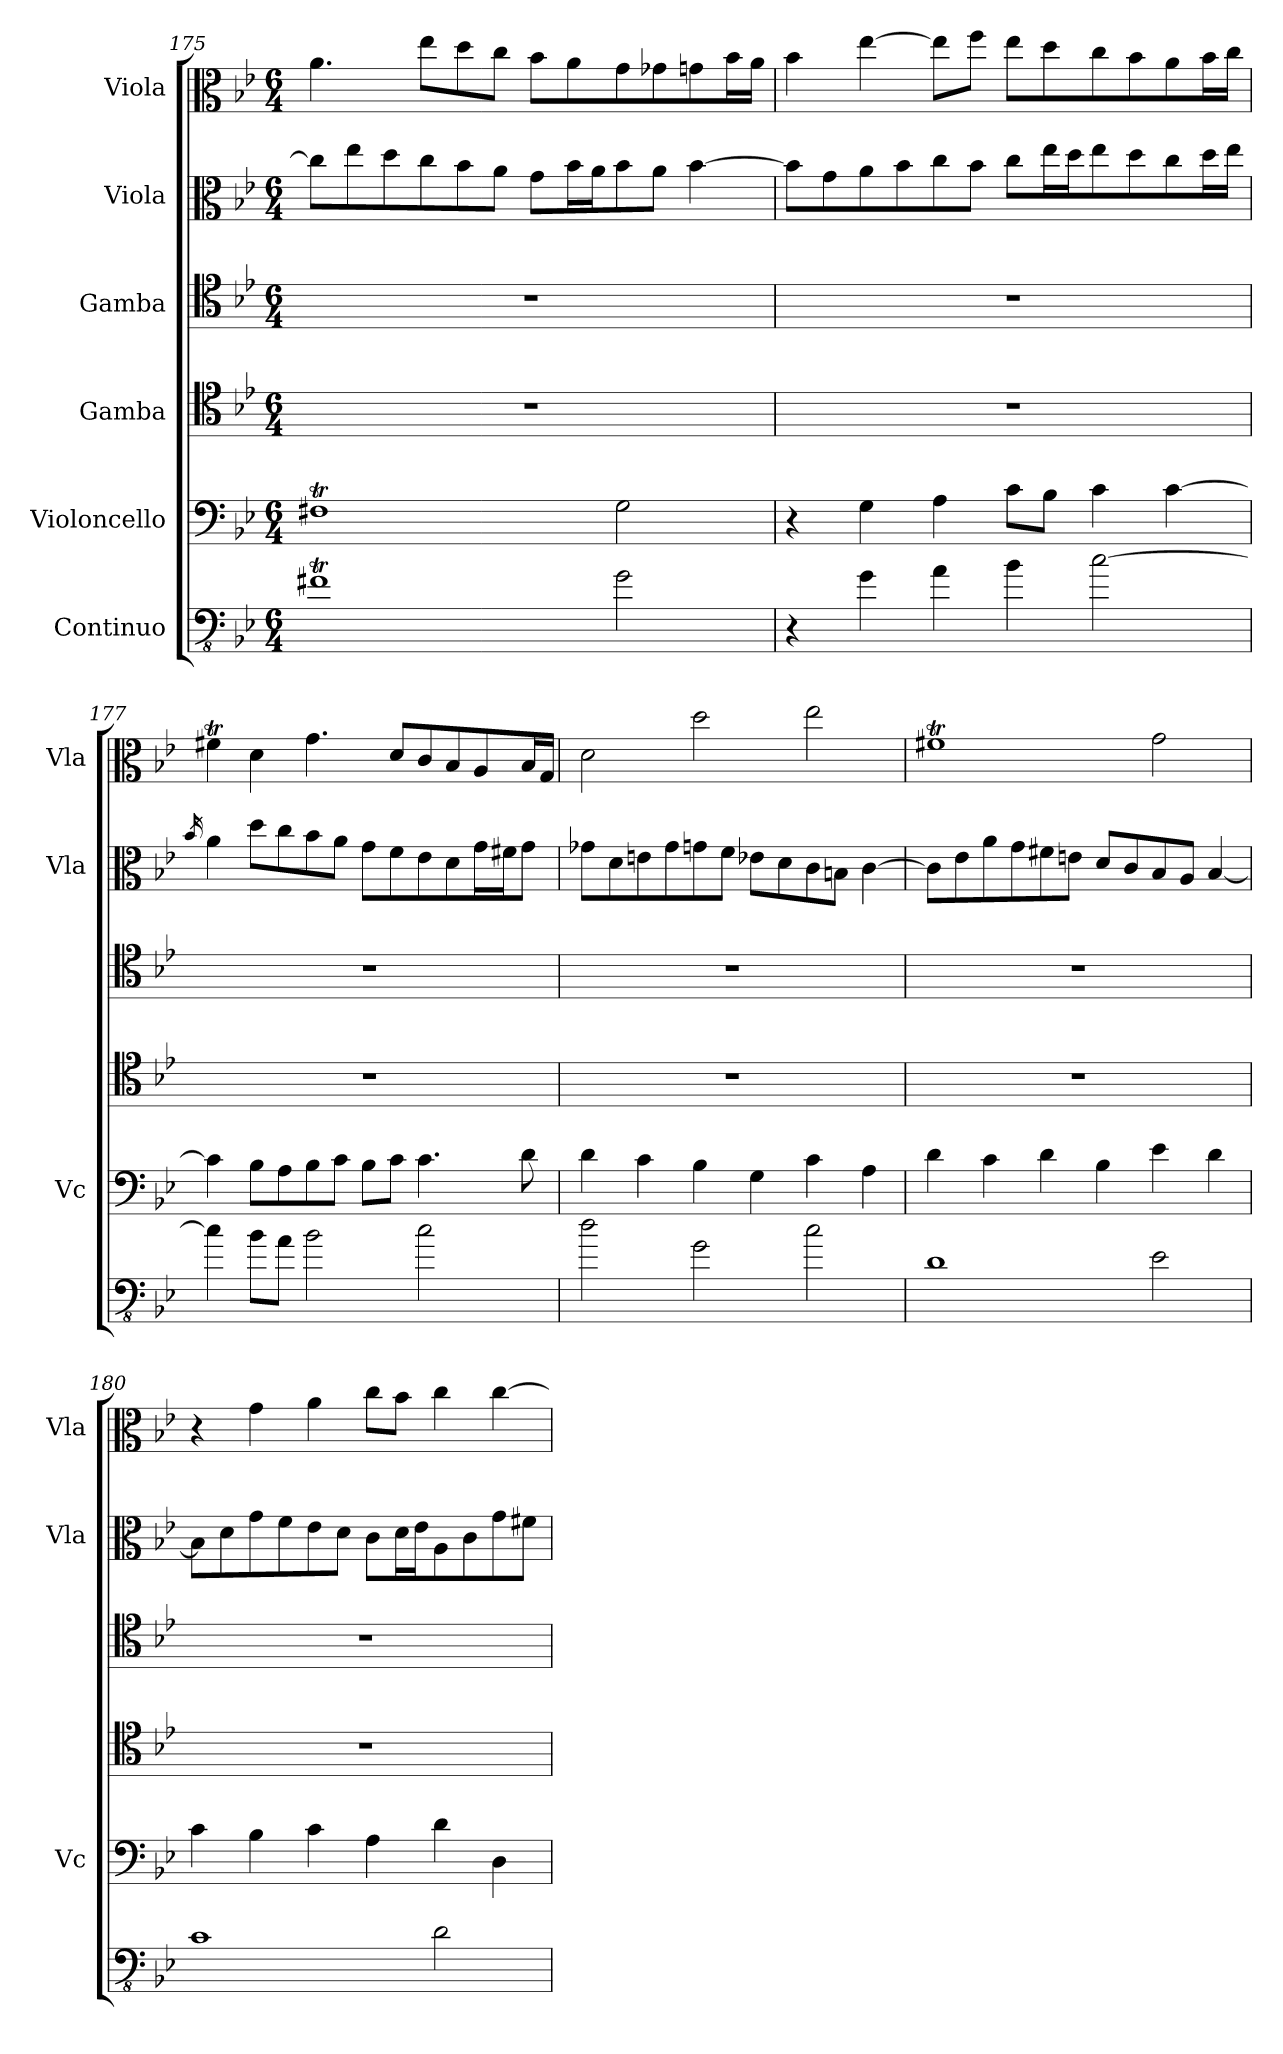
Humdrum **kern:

**kern	**kern	**kern	**kern	**kern	**kern
*part6	*part5	*part4	*part3	*part2	*part1
*staff6	*staff5	*staff4	*staff3	*staff2	*staff1
*I"Continuo	*I"Violoncello	*I"Gamba	*I"Gamba	*I"Viola	*I"Viola
*	*I'Vc	*	*	*I'Vla	*I'Vla
!!LO:PB:g=z
*clefFv4	*clefF4	*clefC4	*clefC4	*clefC3	*clefC3
*ITrd7c12	*	*	*	*	*
*k[b-e-]	*k[b-e-]	*k[b-e-]	*k[b-e-]	*k[b-e-]	*k[b-e-]
*M6/4	*M6/4	*M6/4	*M6/4	*M6/4	*M6/4
=175	=175	=175	=175	=175	=175
1FF#Xt	1F#Xt	1.r	1.r	8cc\L]	4.a\
.	.	.	.	8ee-\	.
.	.	.	.	8dd\	.
.	.	.	.	8cc\	8ee-\L
.	.	.	.	8b-\	8dd\
.	.	.	.	8a\J	8cc\J
.	.	.	.	8g\L	8b-\L
.	.	.	.	16b-\L	8a\
.	.	.	.	16a\J	.
2GG\	2G\	.	.	8b-\	8g\
.	.	.	.	8a\J	8g-X\
.	.	.	.	[4b-\	8gn\
.	.	.	.	.	16b-\L
.	.	.	.	.	16a\JJ
=176	=176	=176	=176	=176	=176
4r	4r	1.r	1.r	8b-\L]	4b-\
.	.	.	.	8g\	.
4GG\	4G\	.	.	8a\	[4ee-\
.	.	.	.	8b-\	.
4AA\	4A\	.	.	8cc\	8ee-\L]
.	.	.	.	8b-\J	8ff\J
4BB-\	8c\L	.	.	8cc\L	8ee-\L
.	8B-\J	.	.	16ee-\L	8dd\
.	.	.	.	16dd\J	.
[2C\	4c\	.	.	8ee-\	8cc\
.	.	.	.	8dd\	8b-\
.	[4c\	.	.	8cc\	8a\
.	.	.	.	16dd\L	16b-\L
.	.	.	.	16ee-\JJ	16cc\JJ
!!LO:LB:g=z
=177	=177	=177	=177	=177	=177
.	.	.	.	16qb-/	.
4C\]	4c\]	1.r	1.r	4a\	4f#Xt\
8BB-\L	8B-\L	.	.	8dd\L	4d\
8AA\J	8A\	.	.	8cc\	.
2BB-\	8B-\	.	.	8b-\	4.g\
.	8c\J	.	.	8a\J	.
.	8B-\L	.	.	8g\L	.
.	8c\J	.	.	8f\	8d/L
2C\	4.c\	.	.	8e-\	8c/
.	.	.	.	8d\	8B-/
.	.	.	.	16g\L	8A/
.	.	.	.	16f#X\J	.
.	8d\	.	.	8g\J	16B-/L
.	.	.	.	.	16G/JJ
=178	=178	=178	=178	=178	=178
2D\	4d\	1.r	1.r	8g-X\L	2d\
.	.	.	.	8d\	.
.	4c\	.	.	8en\	.
.	.	.	.	8g-\	.
2GG\	4B-\	.	.	8gn\	2dd\
.	.	.	.	8f\J	.
.	4G\	.	.	8e-X\L	.
.	.	.	.	8d\	.
2C\	4c\	.	.	8c\	2ee-\
.	.	.	.	8Bn\J	.
.	4A\	.	.	[4c\	.
=179	=179	=179	=179	=179	=179
1DD	4d\	1.r	1.r	8c\L]	1f#Xt
.	.	.	.	8e-\	.
.	4c\	.	.	8a\	.
.	.	.	.	8g\	.
.	4d\	.	.	8f#X\	.
.	.	.	.	8en\J	.
.	4B-\	.	.	8d/L	.
.	.	.	.	8c/	.
2EE-\	4e-\	.	.	8B-/	2g\
.	.	.	.	8A/J	.
.	4d\	.	.	[4B-/	.
!!LO:PB:g=z
=180	=180	=180	=180	=180	=180
1CC	4c\	1.r	1.r	8B-\L]	4r
.	.	.	.	8d\	.
.	4B-\	.	.	8g\	4g\
.	.	.	.	8f\	.
.	4c\	.	.	8e-\	4a\
.	.	.	.	8d\J	.
.	4A\	.	.	8c\L	8cc\L
.	.	.	.	16d\L	8b-\J
.	.	.	.	16e-\J	.
2DD\	4d\	.	.	8A\	4cc\
.	.	.	.	8c\	.
.	4D\	.	.	8g\	[4cc\
.	.	.	.	8f#X\J	.
=	=	=	=	=	=
*-	*-	*-	*-	*-	*-
